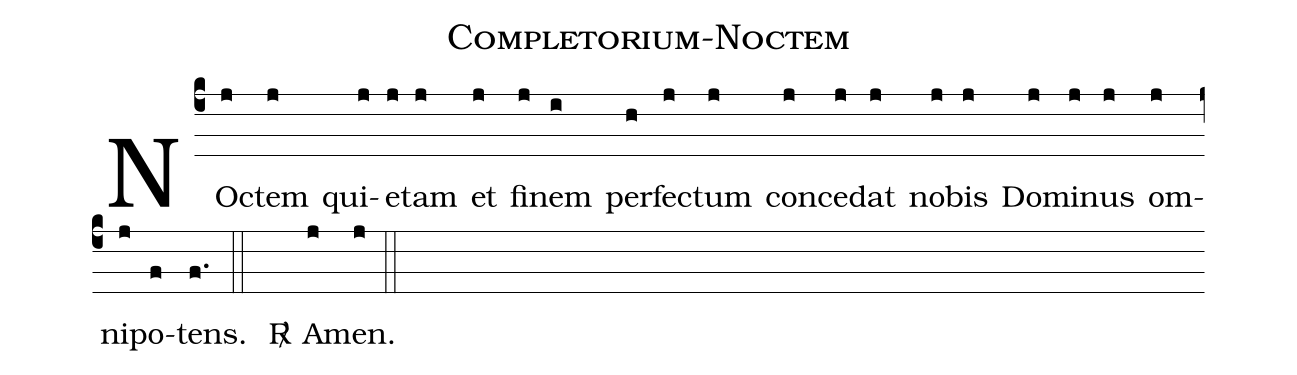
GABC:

name:Completorium-Noctem;
%%
(c4) NOc(j)tem(j) qui(j)e(j)tam(j) et(j) fi(j)nem(i) per(h)fec(j)tum(j) con(j)ce(j)dat(j) no(j)bis(j) Do(j)mi(j)nus(j) om(j)ni(j)po(f)tens.(f.) (::) <v>\Rbar</v>() A(j)men.(j) (::)
